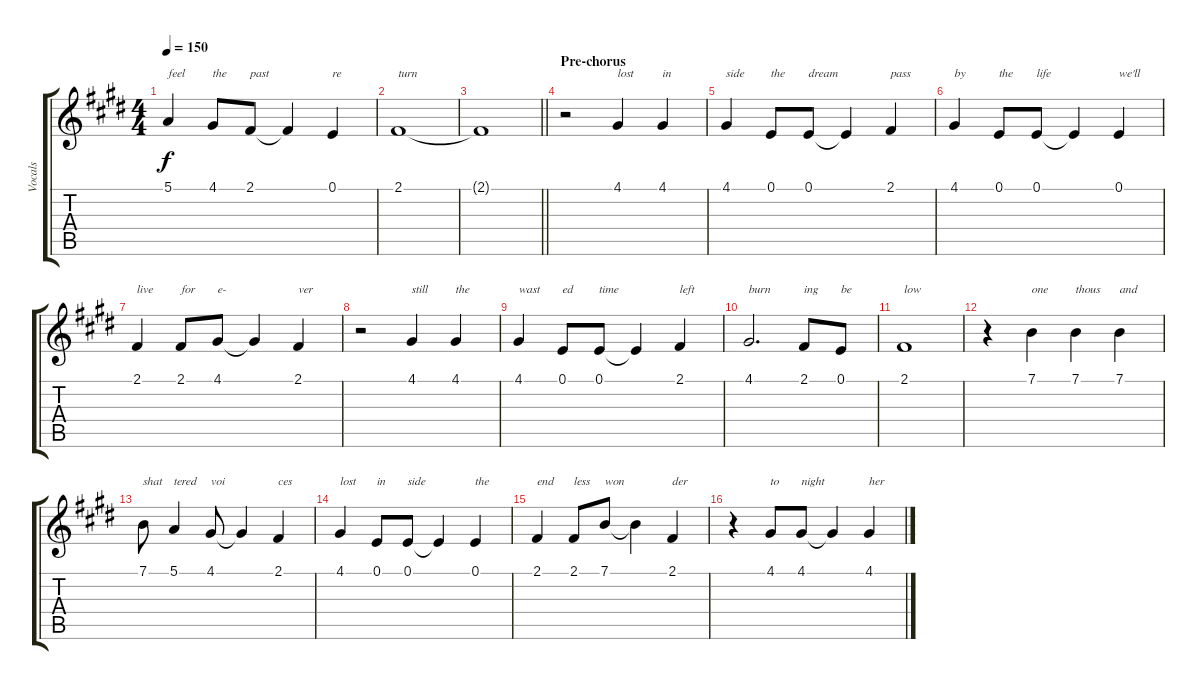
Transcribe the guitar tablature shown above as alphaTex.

\track ("Vocals" "Vocals") {instrument lead2sawtooth}
\staff {score tabs}
\tuning (E4 B3 G3 D3 A2 E2) {hide}
\ts (4 4)
\tempo 150
\clef g2
\ks c#minor
5.1.4{txt "feel" dy f} 4.1.8{txt "the"} 2.1.8{txt "past"} 2.1{t}.4 0.1.4{txt "re"} |
2.1.1{txt "turn"} |
\barLineRight lightlight
2.1{t}.1 |
\section ("" "Pre-chorus")
r.2 4.1.4{txt "lost"} 4.1.4{txt "in"} |
4.1.4{txt "side"} 0.1.8{txt "the"} 0.1.8{txt "dream"} 0.1{t}.4 2.1.4{txt "pass"} |
4.1.4{txt "by"} 0.1.8{txt "the"} 0.1.8{txt "life"} 0.1{t}.4 0.1.4{txt "we'll"} |
2.1.4{txt "live"} 2.1.8{txt "for"} 4.1.8{txt "e-"} 4.1{t}.4 2.1.4{txt "ver"} |
r.2 4.1.4{txt "still"} 4.1.4{txt "the"} |
4.1.4{txt "wast"} 0.1.8{txt "ed"} 0.1.8{txt "time"} 0.1{t}.4 2.1.4{txt "left"} |
4.1.2{d txt "burn"} 2.1.8{txt "ing"} 0.1.8{txt "be"} |
2.1.1{txt "low"} |
r.4 7.1.4{txt "one"} 7.1.4{txt "thous"} 7.1.4{txt "and"} |
7.1.8{txt "shat"} 5.1.4{txt "tered"} 4.1.8{txt "voi"} 4.1{t}.4 2.1.4{txt "ces"} |
4.1.4{txt "lost"} 0.1.8{txt "in"} 0.1.8{txt "side"} 0.1{t}.4 0.1.4{txt "the"} |
2.1.4{txt "end"} 2.1.8{txt "less"} 7.1.8{txt "won"} 7.1{t}.4 2.1.4{txt "der"} |
r.4 4.1.8{txt "to"} 4.1.8{txt "night"} 4.1{t}.4 4.1.4{txt "her"}
